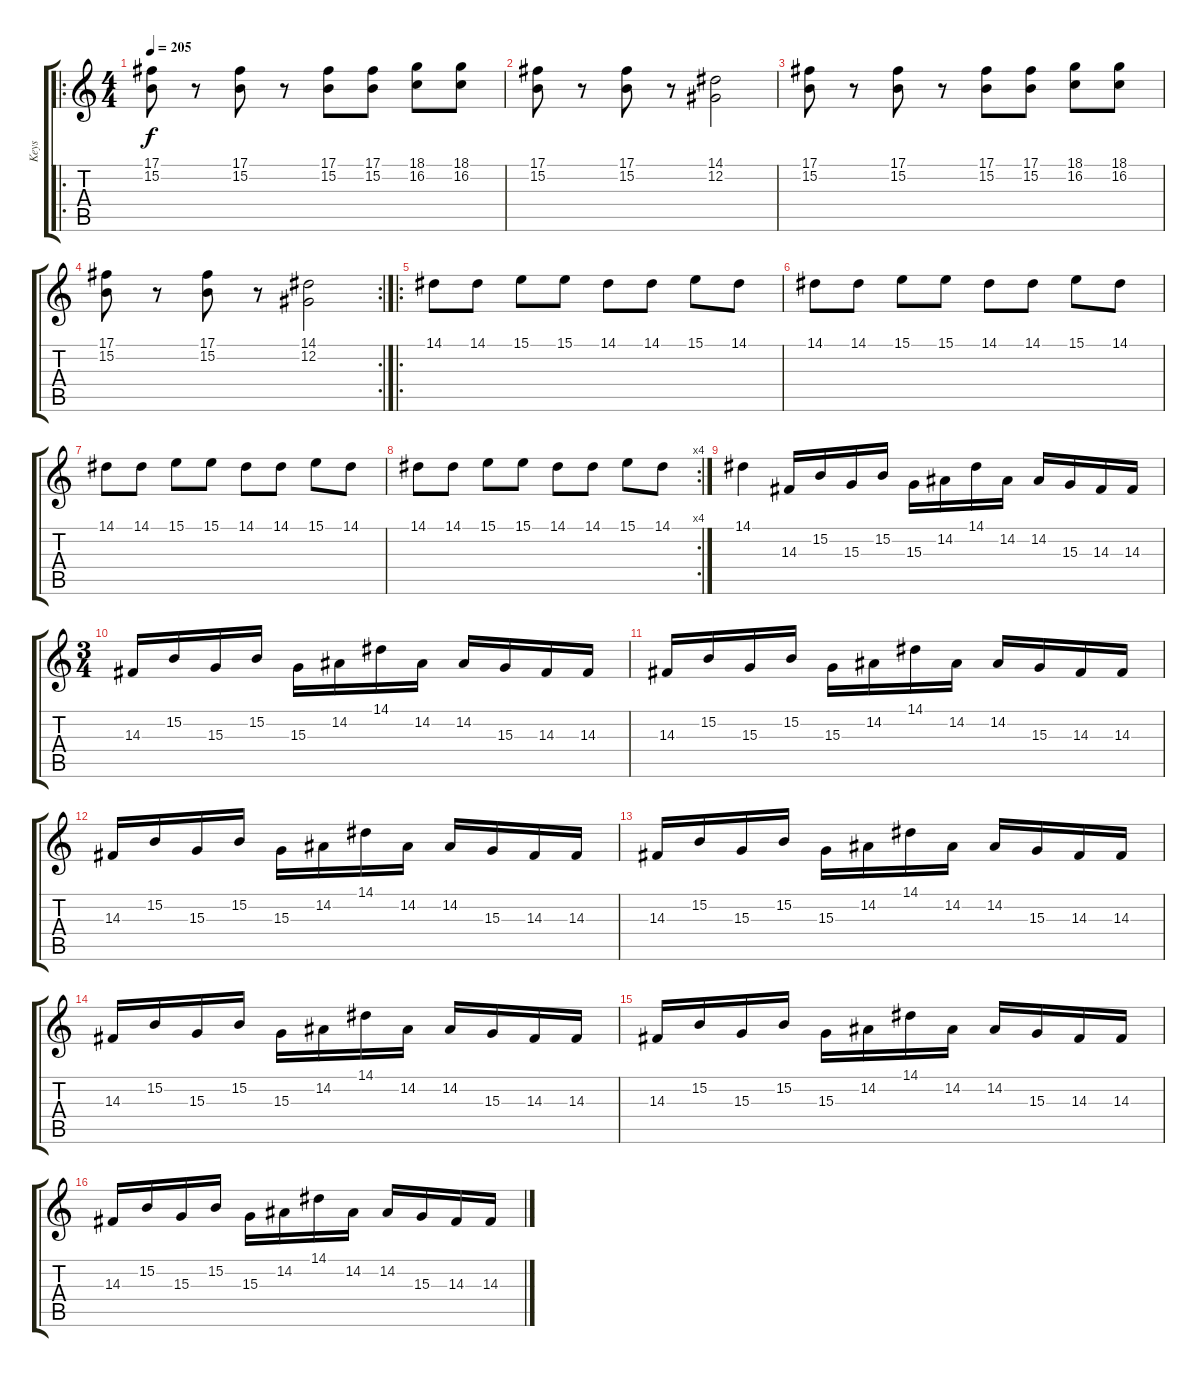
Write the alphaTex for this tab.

\track ("Keys" "Keys") {instrument accordion}
\staff {score tabs}
\tuning (Db4 Ab3 E3 B2 Gb2 B1) {hide}
\ro
\ts (4 4)
\tempo 205
\clef g2
\ks c
(17.1 15.2).8{dy f} r.8 (17.1 15.2).8 r.8 (17.1 15.2).8 (17.1 15.2).8 (18.1 16.2).8 (18.1 16.2).8 |
(17.1 15.2).8 r.8 (17.1 15.2).8 r.8 (14.1 12.2).2 |
(17.1 15.2).8 r.8 (17.1 15.2).8 r.8 (17.1 15.2).8 (17.1 15.2).8 (18.1 16.2).8 (18.1 16.2).8 |
\rc 2
(17.1 15.2).8 r.8 (17.1 15.2).8 r.8 (14.1 12.2).2 |
\ro
14.1.8 14.1.8 15.1.8 15.1.8 14.1.8 14.1.8 15.1.8 14.1.8 |
14.1.8 14.1.8 15.1.8 15.1.8 14.1.8 14.1.8 15.1.8 14.1.8 |
14.1.8 14.1.8 15.1.8 15.1.8 14.1.8 14.1.8 15.1.8 14.1.8 |
\rc 4
14.1.8 14.1.8 15.1.8 15.1.8 14.1.8 14.1.8 15.1.8 14.1.8 |
14.1.4 14.3.16 15.2.16 15.3.16 15.2.16 15.3.16 14.2.16 14.1.16 14.2.16 14.2.16 15.3.16 14.3.16 14.3.16 |
\ts (3 4)
14.3.16 15.2.16 15.3.16 15.2.16 15.3.16 14.2.16 14.1.16 14.2.16 14.2.16 15.3.16 14.3.16 14.3.16 |
14.3.16 15.2.16 15.3.16 15.2.16 15.3.16 14.2.16 14.1.16 14.2.16 14.2.16 15.3.16 14.3.16 14.3.16 |
14.3.16 15.2.16 15.3.16 15.2.16 15.3.16 14.2.16 14.1.16 14.2.16 14.2.16 15.3.16 14.3.16 14.3.16 |
14.3.16 15.2.16 15.3.16 15.2.16 15.3.16 14.2.16 14.1.16 14.2.16 14.2.16 15.3.16 14.3.16 14.3.16 |
14.3.16 15.2.16 15.3.16 15.2.16 15.3.16 14.2.16 14.1.16 14.2.16 14.2.16 15.3.16 14.3.16 14.3.16 |
14.3.16 15.2.16 15.3.16 15.2.16 15.3.16 14.2.16 14.1.16 14.2.16 14.2.16 15.3.16 14.3.16 14.3.16 |
14.3.16 15.2.16 15.3.16 15.2.16 15.3.16 14.2.16 14.1.16 14.2.16 14.2.16 15.3.16 14.3.16 14.3.16
